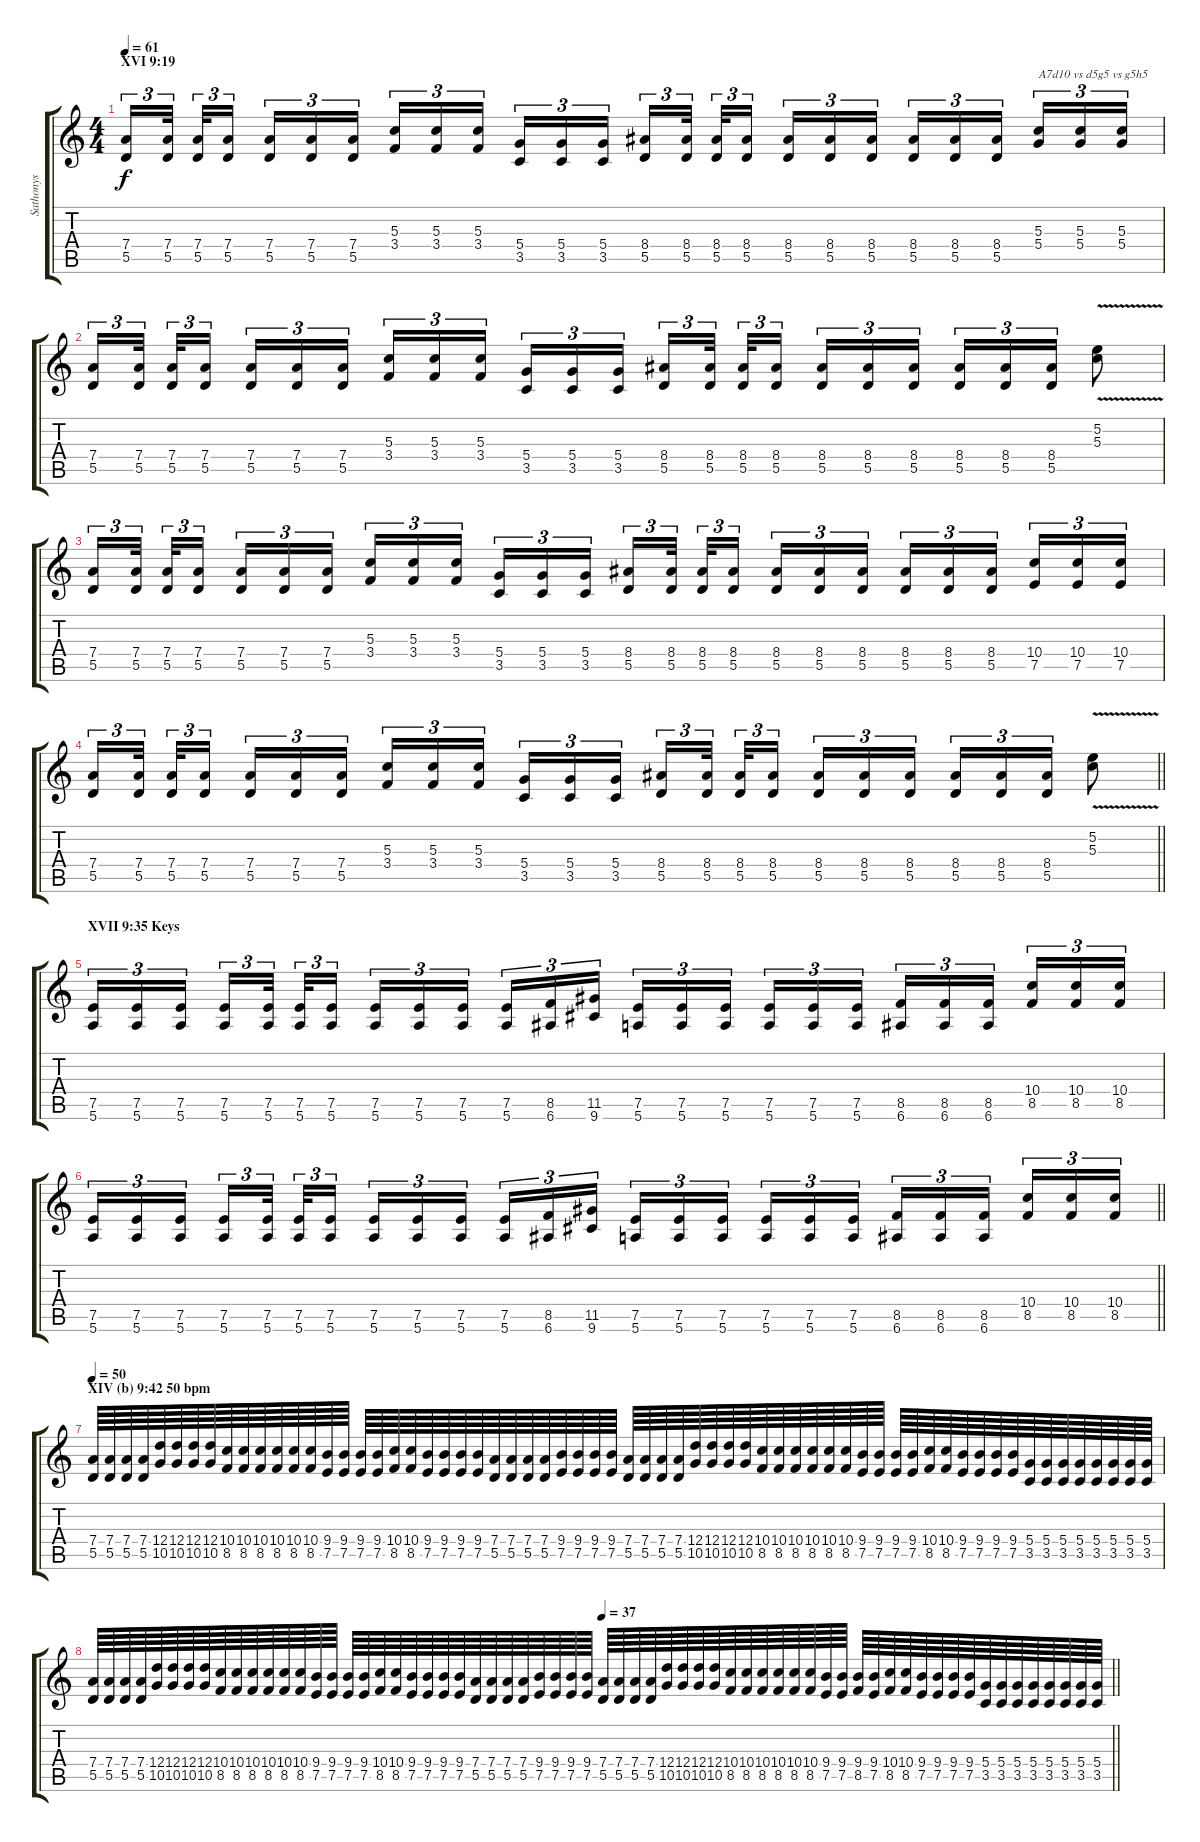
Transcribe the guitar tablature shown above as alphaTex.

\track ("Sathonys" "Sathonys") {instrument distortionguitar}
\staff {score tabs}
\tuning (E4 B3 G3 D3 A2 E2) {hide}
\ts (4 4)
\section ("" "XVI 9:19")
\tempo 61
\clef g2
\ks c
(7.4 5.5).16{tu (3 2) dy f} (7.4 5.5).32{tu (3 2) beam splitsecondary} (7.4 5.5).32{tu (3 2)} (7.4 5.5).16{tu (3 2) beam splitsecondary} (7.4 5.5).16{tu (3 2)} (7.4 5.5).16{tu (3 2)} (7.4 5.5).16{tu (3 2)} (5.3 3.4).16{tu (3 2)} (5.3 3.4).16{tu (3 2)} (5.3 3.4).16{tu (3 2) beam splitsecondary} (5.4 3.5).16{tu (3 2)} (5.4 3.5).16{tu (3 2)} (5.4 3.5).16{tu (3 2)} (8.4 5.5).16{tu (3 2)} (8.4 5.5).32{tu (3 2) beam splitsecondary} (8.4 5.5).32{tu (3 2)} (8.4 5.5).16{tu (3 2) beam splitsecondary} (8.4 5.5).16{tu (3 2)} (8.4 5.5).16{tu (3 2)} (8.4 5.5).16{tu (3 2)} (8.4 5.5).16{tu (3 2)} (8.4 5.5).16{tu (3 2)} (8.4 5.5).16{tu (3 2) beam splitsecondary} (5.3 5.4).16{tu (3 2) txt "A7d10 vs d5g5 vs g5h5"} (5.3 5.4).16{tu (3 2)} (5.3 5.4).16{tu (3 2)} |
(7.4 5.5).16{tu (3 2)} (7.4 5.5).32{tu (3 2) beam splitsecondary} (7.4 5.5).32{tu (3 2)} (7.4 5.5).16{tu (3 2) beam splitsecondary} (7.4 5.5).16{tu (3 2)} (7.4 5.5).16{tu (3 2)} (7.4 5.5).16{tu (3 2)} (5.3 3.4).16{tu (3 2)} (5.3 3.4).16{tu (3 2)} (5.3 3.4).16{tu (3 2) beam splitsecondary} (5.4 3.5).16{tu (3 2)} (5.4 3.5).16{tu (3 2)} (5.4 3.5).16{tu (3 2)} (8.4 5.5).16{tu (3 2)} (8.4 5.5).32{tu (3 2) beam splitsecondary} (8.4 5.5).32{tu (3 2)} (8.4 5.5).16{tu (3 2) beam splitsecondary} (8.4 5.5).16{tu (3 2)} (8.4 5.5).16{tu (3 2)} (8.4 5.5).16{tu (3 2)} (8.4 5.5).16{tu (3 2)} (8.4 5.5).16{tu (3 2)} (8.4 5.5).16{tu (3 2)} (5.2{v} 5.3{v}).8 |
(7.4 5.5).16{tu (3 2)} (7.4 5.5).32{tu (3 2) beam splitsecondary} (7.4 5.5).32{tu (3 2)} (7.4 5.5).16{tu (3 2) beam splitsecondary} (7.4 5.5).16{tu (3 2)} (7.4 5.5).16{tu (3 2)} (7.4 5.5).16{tu (3 2)} (5.3 3.4).16{tu (3 2)} (5.3 3.4).16{tu (3 2)} (5.3 3.4).16{tu (3 2) beam splitsecondary} (5.4 3.5).16{tu (3 2)} (5.4 3.5).16{tu (3 2)} (5.4 3.5).16{tu (3 2)} (8.4 5.5).16{tu (3 2)} (8.4 5.5).32{tu (3 2) beam splitsecondary} (8.4 5.5).32{tu (3 2)} (8.4 5.5).16{tu (3 2) beam splitsecondary} (8.4 5.5).16{tu (3 2)} (8.4 5.5).16{tu (3 2)} (8.4 5.5).16{tu (3 2)} (8.4 5.5).16{tu (3 2)} (8.4 5.5).16{tu (3 2)} (8.4 5.5).16{tu (3 2) beam splitsecondary} (10.4 7.5).16{tu (3 2)} (10.4 7.5).16{tu (3 2)} (10.4 7.5).16{tu (3 2)} |
\barLineRight lightlight
(7.4 5.5).16{tu (3 2)} (7.4 5.5).32{tu (3 2) beam splitsecondary} (7.4 5.5).32{tu (3 2)} (7.4 5.5).16{tu (3 2) beam splitsecondary} (7.4 5.5).16{tu (3 2)} (7.4 5.5).16{tu (3 2)} (7.4 5.5).16{tu (3 2)} (5.3 3.4).16{tu (3 2)} (5.3 3.4).16{tu (3 2)} (5.3 3.4).16{tu (3 2) beam splitsecondary} (5.4 3.5).16{tu (3 2)} (5.4 3.5).16{tu (3 2)} (5.4 3.5).16{tu (3 2)} (8.4 5.5).16{tu (3 2)} (8.4 5.5).32{tu (3 2) beam splitsecondary} (8.4 5.5).32{tu (3 2)} (8.4 5.5).16{tu (3 2) beam splitsecondary} (8.4 5.5).16{tu (3 2)} (8.4 5.5).16{tu (3 2)} (8.4 5.5).16{tu (3 2)} (8.4 5.5).16{tu (3 2)} (8.4 5.5).16{tu (3 2)} (8.4 5.5).16{tu (3 2)} (5.2{v} 5.3{v}).8 |
\section ("" "XVII 9:35 Keys")
(7.5 5.6).16{tu (3 2)} (7.5 5.6).16{tu (3 2)} (7.5 5.6).16{tu (3 2) beam splitsecondary} (7.5 5.6).16{tu (3 2)} (7.5 5.6).32{tu (3 2) beam splitsecondary} (7.5 5.6).32{tu (3 2)} (7.5 5.6).16{tu (3 2)} (7.5 5.6).16{tu (3 2)} (7.5 5.6).16{tu (3 2)} (7.5 5.6).16{tu (3 2) beam splitsecondary} (7.5 5.6).16{tu (3 2)} (8.5 6.6).16{tu (3 2)} (11.5 9.6).16{tu (3 2)} (7.5 5.6).16{tu (3 2)} (7.5 5.6).16{tu (3 2)} (7.5 5.6).16{tu (3 2) beam splitsecondary} (7.5 5.6).16{tu (3 2)} (7.5 5.6).16{tu (3 2)} (7.5 5.6).16{tu (3 2)} (8.5 6.6).16{tu (3 2)} (8.5 6.6).16{tu (3 2)} (8.5 6.6).16{tu (3 2) beam splitsecondary} (10.4 8.5).16{tu (3 2)} (10.4 8.5).16{tu (3 2)} (10.4 8.5).16{tu (3 2)} |
\barLineRight lightlight
(7.5 5.6).16{tu (3 2)} (7.5 5.6).16{tu (3 2)} (7.5 5.6).16{tu (3 2) beam splitsecondary} (7.5 5.6).16{tu (3 2)} (7.5 5.6).32{tu (3 2) beam splitsecondary} (7.5 5.6).32{tu (3 2)} (7.5 5.6).16{tu (3 2)} (7.5 5.6).16{tu (3 2)} (7.5 5.6).16{tu (3 2)} (7.5 5.6).16{tu (3 2) beam splitsecondary} (7.5 5.6).16{tu (3 2)} (8.5 6.6).16{tu (3 2)} (11.5 9.6).16{tu (3 2)} (7.5 5.6).16{tu (3 2)} (7.5 5.6).16{tu (3 2)} (7.5 5.6).16{tu (3 2) beam splitsecondary} (7.5 5.6).16{tu (3 2)} (7.5 5.6).16{tu (3 2)} (7.5 5.6).16{tu (3 2)} (8.5 6.6).16{tu (3 2)} (8.5 6.6).16{tu (3 2)} (8.5 6.6).16{tu (3 2) beam splitsecondary} (10.4 8.5).16{tu (3 2)} (10.4 8.5).16{tu (3 2)} (10.4 8.5).16{tu (3 2)} |
\section ("" "XIV (b) 9:42 50 bpm")
\tempo 50
(7.4 5.5).64 (7.4 5.5).64 (7.4 5.5).64 (7.4 5.5).64 (12.4 10.5).64 (12.4 10.5).64 (12.4 10.5).64 (12.4 10.5).64 (10.4 8.5).64 (10.4 8.5).64 (10.4 8.5).64 (10.4 8.5).64 (10.4 8.5).64 (10.4 8.5).64 (9.4 7.5).64 (9.4 7.5).64 (9.4 7.5).64 (9.4 7.5).64 (10.4 8.5).64 (10.4 8.5).64 (9.4 7.5).64 (9.4 7.5).64 (9.4 7.5).64 (9.4 7.5).64 (7.4 5.5).64 (7.4 5.5).64 (7.4 5.5).64 (7.4 5.5).64 (9.4 7.5).64 (9.4 7.5).64 (9.4 7.5).64 (9.4 7.5).64 (7.4 5.5).64 (7.4 5.5).64 (7.4 5.5).64 (7.4 5.5).64 (12.4 10.5).64 (12.4 10.5).64 (12.4 10.5).64 (12.4 10.5).64 (10.4 8.5).64 (10.4 8.5).64 (10.4 8.5).64 (10.4 8.5).64 (10.4 8.5).64 (10.4 8.5).64 (9.4 7.5).64 (9.4 7.5).64 (9.4 7.5).64 (9.4 7.5).64 (10.4 8.5).64 (10.4 8.5).64 (9.4 7.5).64 (9.4 7.5).64 (9.4 7.5).64 (9.4 7.5).64 (5.4 3.5).64 (5.4 3.5).64 (5.4 3.5).64 (5.4 3.5).64 (5.4 3.5).64 (5.4 3.5).64 (5.4 3.5).64 (5.4 3.5).64 |
\tempo (37 0.5)
\barLineRight lightlight
(7.4 5.5).64 (7.4 5.5).64 (7.4 5.5).64 (7.4 5.5).64 (12.4 10.5).64 (12.4 10.5).64 (12.4 10.5).64 (12.4 10.5).64 (10.4 8.5).64 (10.4 8.5).64 (10.4 8.5).64 (10.4 8.5).64 (10.4 8.5).64 (10.4 8.5).64 (9.4 7.5).64 (9.4 7.5).64 (9.4 7.5).64 (9.4 7.5).64 (10.4 8.5).64 (10.4 8.5).64 (9.4 7.5).64 (9.4 7.5).64 (9.4 7.5).64 (9.4 7.5).64 (7.4 5.5).64 (7.4 5.5).64 (7.4 5.5).64 (7.4 5.5).64 (9.4 7.5).64 (9.4 7.5).64 (9.4 7.5).64 (9.4 7.5).64 (7.4 5.5).64 (7.4 5.5).64 (7.4 5.5).64 (7.4 5.5).64 (12.4 10.5).64 (12.4 10.5).64 (12.4 10.5).64 (12.4 10.5).64 (10.4 8.5).64 (10.4 8.5).64 (10.4 8.5).64 (10.4 8.5).64 (10.4 8.5).64 (10.4 8.5).64 (9.4 7.5).64 (9.4 7.5).64 (9.4 8.5).64 (9.4 7.5).64 (10.4 8.5).64 (10.4 8.5).64 (9.4 7.5).64 (9.4 7.5).64 (9.4 7.5).64 (9.4 7.5).64 (5.4 3.5).64 (5.4 3.5).64 (5.4 3.5).64 (5.4 3.5).64 (5.4 3.5).64 (5.4 3.5).64 (5.4 3.5).64 (5.4 3.5).64
